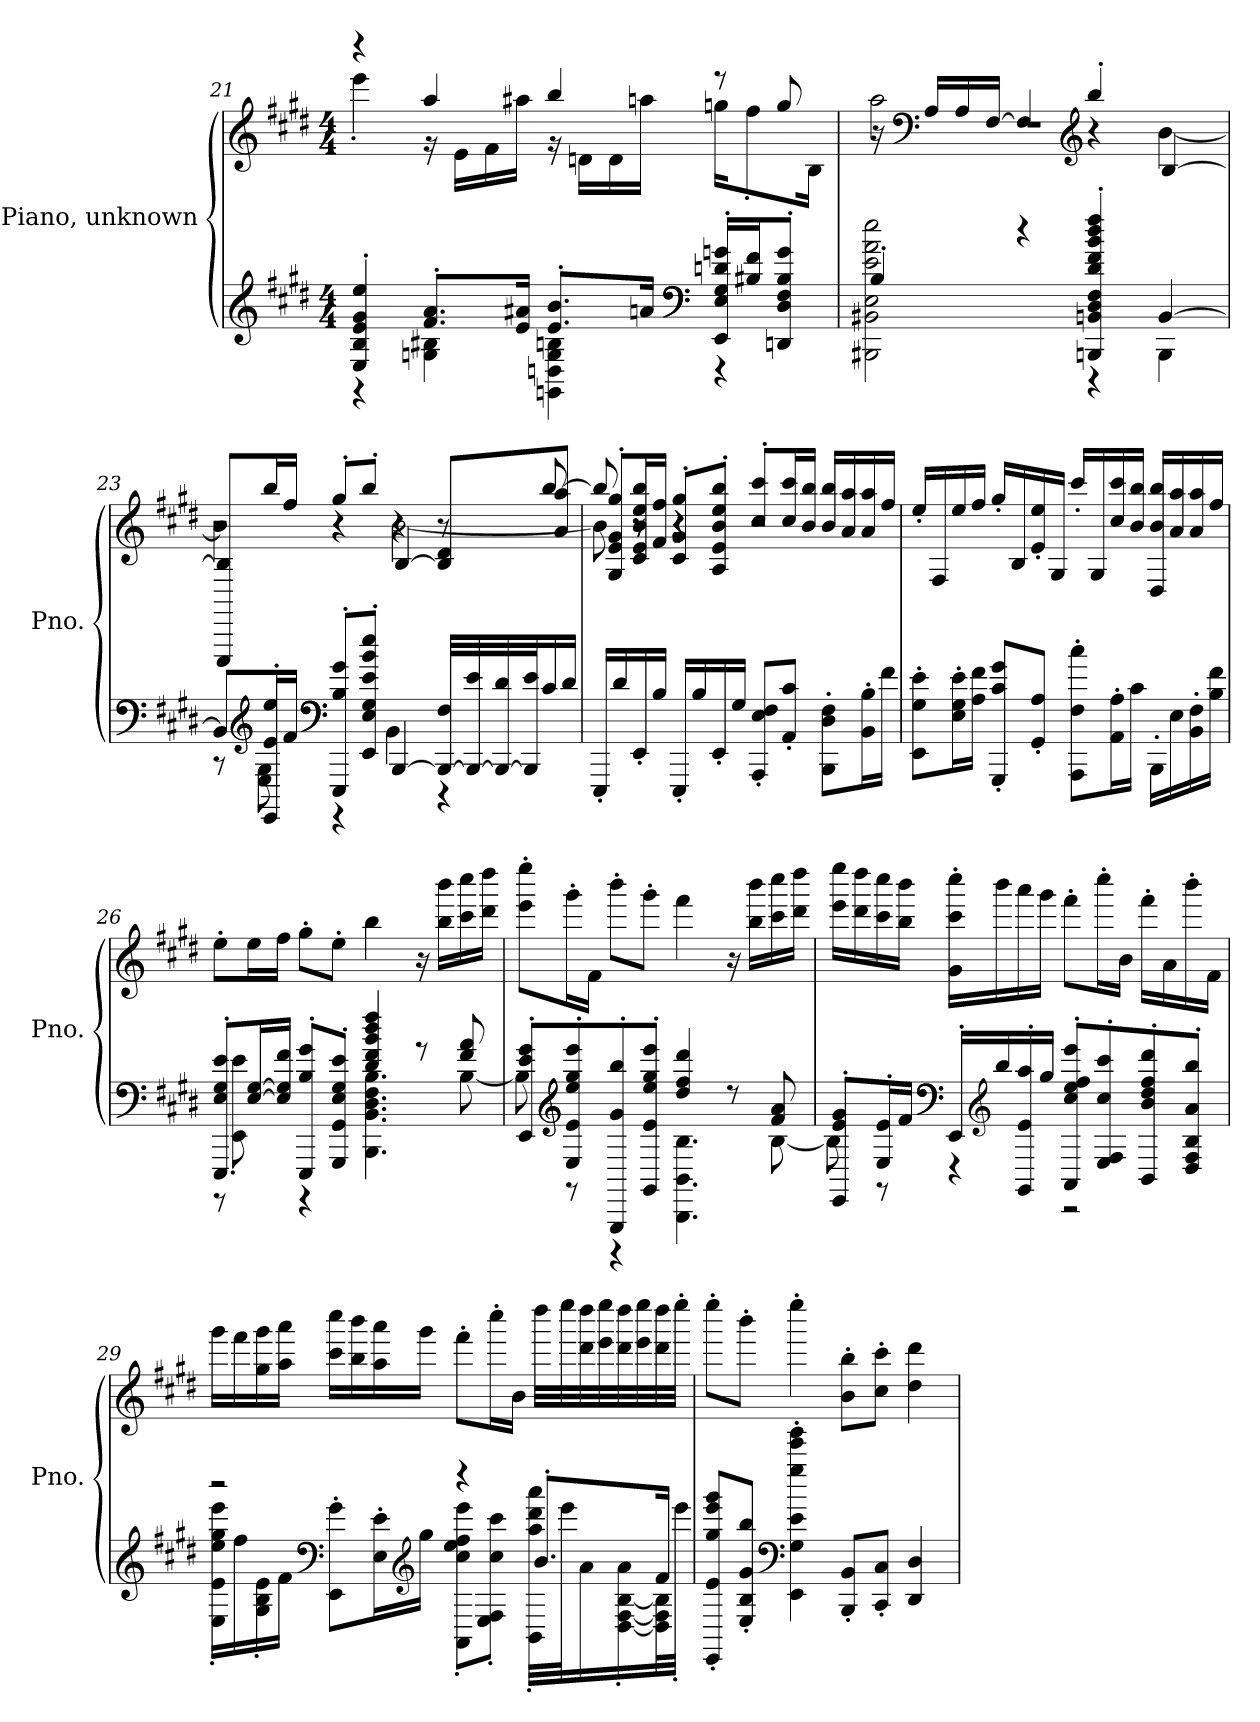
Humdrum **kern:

**kern	**kern
*part1	*part1
*staff2	*staff1
*I"Piano, unknown	*
*I'Pno.	*
*clefG2	*clefG2
*k[f#c#g#d#]	*k[f#c#g#d#]
*M4/4	*M4/4
=21	=21
*^	*^
4E/' 4B/' 4e/' 4g#/' 4ee/'	4r	4r	4eee'\
8.f#/' 8.a/'L	4Gn\ 4B#X\	4aa/	16r
.	.	.	16e\LL
.	.	.	16f#\
16e/ 16a#X/Jk	.	.	16aa#X\JJ
8.e/' 8.b/'L	4GGn\ 4Dn\ 4G\ 4Bn\	4bb/	16r
.	.	.	16dn\LL
.	.	.	16d\
16an/Jk	.	.	16aan\JJ
*clefF4	*	*	*
16EE/' 16E/' 16G/' 16dn/' 16gn/'LL	4r	8r	16ggn\KL
16B#X/ 16f#/J	.	.	8ff#'\
8DDn/' 8D/' 8F#/' 8B#/' 8g/'J	.	8gg/	.
.	.	.	16B\Jk
!!LO:LB:g=z
=22	=22	=22	=22
*	*	*	*^
4B'/	2BBB#X\ 2BB#X\ 2E\ 2e\ 2a\ 2ee\	1r	2aa\	16r
*	*	*clefF4	*	*
.	.	.	.	16A/LL
.	.	.	.	16A/
.	.	.	.	[16F#/JJ
4r	.	.	.	4F#/]
*	*	*clefG2	*	*
4BBBn/' 4BBn/' 4D#/' 4F#/' 4d#/' 4f#/' 4b/' 4dd#/' 4ff#/'	4r	.	4r	4bb'/
[4BB/	4BBB\	.	[4b\	[4B/
=23	=23	=23	=23	=23
8BB/L]	8r	2r	4b\]	8EEE/ 8B/]L
*clefG2	*	*	*	*
16EE/' 16e/' 16ee/'L	8E\ 8G#\	.	.	16bb/L
16f#/JJ	.	.	.	16ff#/JJ
*clefF4	*	*	*	*
8EEE/' 8B/' 8g#/'L	4r	.	4r	8gg#'/L
8EE/' 8E/' 8G#/' 8e/' 8b/' 8ee/'J	.	.	.	8bb'/J
[4BBB/	4BB\	4r	[2b\	[4B/
32BBB/_ 32F#/LLL	4r	8r	.	8B/] 8d#/L
32BBB/_ 32e/	.	.	.	.
32BBB/_ 32d#/	.	.	.	.
32BBB/] 32e/J	.	.	.	.
16c#/	.	[8bb/	.	8a/ 8aa/J
16d#/JJ	.	.	.	.
*v	*v	*	*	*
!!LO:PB:g=z	!!	!!
=24	=24	=24	=24
16EEE'/LL	8bb/]	8b\]	8G#/' 8e/' 8g#/' 8gg#/'L
16d#/	.	.	.
16EE'/	8r	8r	16c#/ 16e/ 16b/ 16ee/ 16bb/L
16B/JJ	.	.	16f#/ 16ff#/JJ
16EEE'/LL	4r	4r	8c#/' 8g#/' 8gg#/'L
16B/	.	.	.
16EE'/	.	.	8A/' 8e/' 8b/' 8ee/' 8bb/'J
16G#/JJ	.	.	.
8AAA/' 8E/' 8F#/'L	2r	2r	8cc#/' 8ccc#/'L
8AA/' 8c#/'J	.	.	16cc#/ 16ccc#/L
.	.	.	16b/ 16bb/JJ
8BBB\' 8D#\' 8F#\'L	.	.	16b/ 16bb/LL
.	.	.	16a/ 16aa/
16BB\' 16B\'L	.	.	16a/ 16aa/
16f#\JJ	.	.	16ff#/JJ
*	*v	*v	*v
=25	=25
8EE\' 8G#\' 8e\'L	16ee'/LL
.	16F#/
16E\' 16G#\' 16e\'L	16ee/
16A\ 16f#\JJ	16ff#/JJ
8GGG#/' 8c#/' 8g#/'L	16gg#'/LL
.	16B/
8GG#/' 8A/'J	16e/' 16ee/'
.	16G#/JJ
8AAA\' 8F#\' 8cc#\'L	16ccc#'/LL
.	16G#/
16AA\' 16A\'L	16cc#/ 16ccc#/
16c#\JJ	16b/ 16bb/JJ
16BBB'\LL	16D#/ 16b/ 16bb/LL
16E\	16a/ 16aa/
16BB\' 16F#\'	16a/ 16aa/
16B\ 16f#\JJ	16ff#/JJ
!!LO:LB:g=z
=26	=26
*^	*
8EEE/' 8E/' 8G#/' 8e/'L	8r	8ee'\L
[16E/ [16G#/L	8EE\' 8e\'	16ee\L
16E/] 16G#/] 16f#/JJ	.	16ff#\JJ
8EEE/' 8B/' 8g#/'L	4r	8gg#'\L
8GGG#/' 8GG#/' 8E/' 8G#/' 8e/'J	.	8ee'\J
4d#/ 4f#/ 4b/ 4dd#/ 4ff#/	4.BBB\ 4.BB\ 4.D#\ 4.F#\ 4.B\	4bb\
8r	.	16r
.	.	16bb\ 16bbb\LL
8f#/ 8a/	[8B\	16ccc#\ 16cccc#\
.	.	16ddd#\ 16dddd#\JJ
=27	=27	=27
8EE/' 8e/' 8g#/'L	8B\]	8eee\' 8eeee\'L
*clefG2	*	*
8E/' 8e/' 8ee/' 8gg#/' 8eee/'	8r	16ggg#'\L
.	.	16f#\JJ
8GGG#/' 8g#/' 8bb/'	4r	8bbb'\L
8GG#/' 8e/' 8ee/' 8gg#/' 8eee/'J	.	8ggg#'\J
4dd#/ 4ff#/ 4ddd#/	4.BBB\ 4.BB\ 4.B\	4fff#\
8r	.	16r
.	.	16bb\ 16bbb\LL
8f#/ 8a/	[8B\	16ccc#\ 16cccc#\
.	.	16ddd#\ 16dddd#\JJ
!!LO:LB:g=z
=28	=28	=28
8EE/' 8e/' 8g#/'L	8B\]	16eee\ 16eeee\LL
.	.	16ddd#\ 16dddd#\
16E/' 16e/'L	8r	16ccc#\ 16cccc#\
16f#/JJ	.	16bb\ 16bbb\JJ
*clefF4	*	*
16EE'/LL	4r	16g#\' 16ccc#\' 16cccc#\'LL
*clefG2	*	*
16bb/	.	16bbb\
16GG#/' 16e/' 16aa/'	.	16aaa\
16gg#/JJ	.	16ggg#\JJ
8AA/' 8cc#/' 8ee/' 8ff#/' 8eee/'L	2r	8fff#'\L
8E/' 8F#/' 8cc#/' 8ccc#/'	.	16cccc#'\L
.	.	16b\JJ
8BB/' 8b/' 8dd#/' 8ff#/' 8ddd#/'	.	16fff#'\LL
.	.	16a\
8D#/' 8F#/' 8B/' 8a/' 8bb/'J	.	16bbb'\
.	.	16f#\JJ
!!LO:LB:g=z
=29	=29	=29
2r	16E\' 16e\' 16ee\' 16gg#\' 16eee\'LL	16ggg#\LL
.	16ff#\	16fff#\
.	16G#\' 16B\' 16e\'	16gg#\ 16ggg#\
.	16f#\JJ	16aa\ 16aaa\JJ
*clefF4	*	*
.	8EE\' 8g#\'L	16ccc#\ 16cccc#\LL
.	.	16bb\ 16bbb\
.	16E\' 16e\'L	16aa\ 16aaa\
*clefG2	*	*
.	16gg#\JJ	16ggg#\JJ
4r	8AA\' 8cc#\' 8ee\' 8ff#\' 8eee\'L	8fff#'\L
.	8E\' 8F#\' 8cc#\' 8ccc#\'J	16cccc#'\L
.	.	16b\JJ
8.b'/L	32BB\' 32aa\' 32ddd#\' 32aaa\'LLL	32dddd#\LLL
.	32eee\J	32eeee\
.	16a\	32ddd#\ 32dddd#\
.	.	32eee\ 32eeee\
.	[16D#\' [16F#\' [16B\' 16a\'	32ddd#\ 32dddd#\
.	.	32eee\ 32eeee\
16f#/Jk	32D#\] 32F#\] 32B\]L	32ddd#\ 32dddd#\
.	32eee'\JJJ	32eeee'\JJJ
*v	*v	*
=30	=30
8EE/' 8e/' 8gg#/' 8eee/' 8ggg#/'L	8eeee'\L
8E/' 8B/' 8g#/' 8bb/'J	8bbb'\J
*clefF4	*
4EE\' 4G#\' 4e\' 4gg#\' 4eee\' 4ggg#\'	4eeee'\
8BBB/' 8BB/'L	8b\' 8bb\'L
8CC#/' 8C#/'J	8cc#\' 8ccc#\'J
4DD#/ 4D#/	4dd#\ 4ddd#\
=	=
*-	*-
